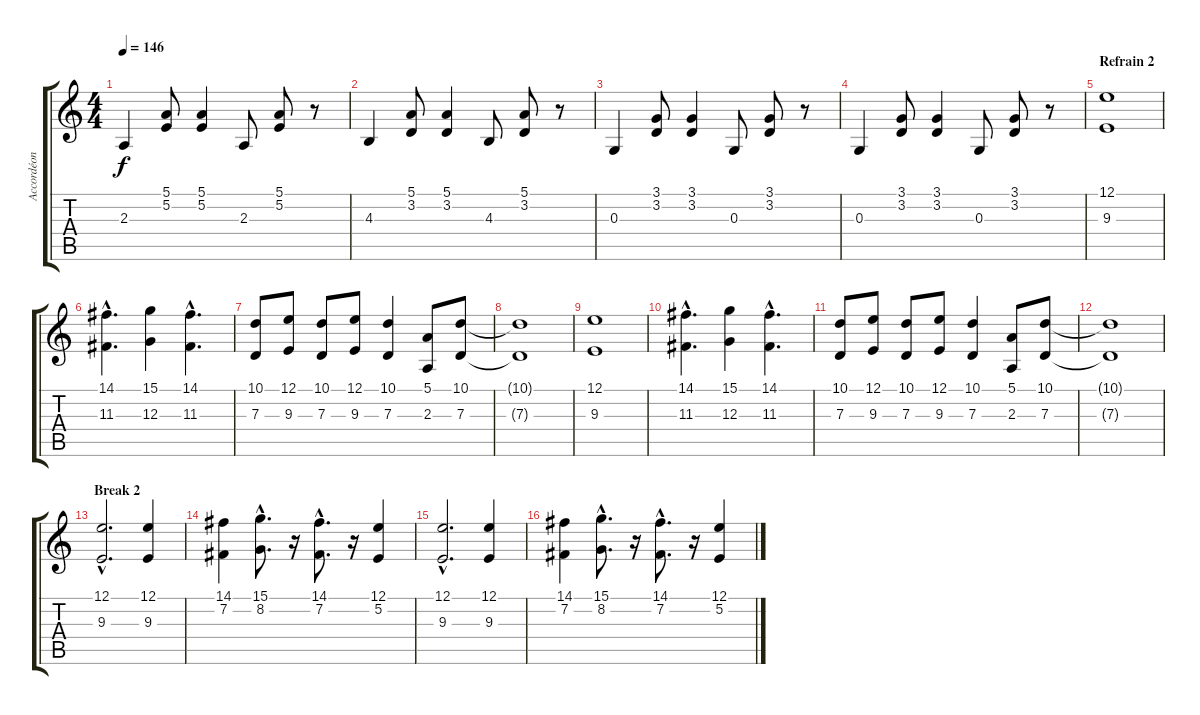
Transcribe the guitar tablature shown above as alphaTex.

\track ("Accordéon" "Accordéon") {instrument accordion}
\staff {score tabs}
\tuning (E4 B3 G3 D3 A2 E2) {hide}
\ts (4 4)
\tempo 146
\clef g2
\ks c
2.3.4{dy f} (5.1 5.2).8 (5.1 5.2).4 2.3.8 (5.1 5.2).8 r.8 |
4.3.4 (5.1 3.2).8 (5.1 3.2).4 4.3.8 (5.1 3.2).8 r.8 |
0.3.4 (3.1 3.2).8 (3.1 3.2).4 0.3.8 (3.1 3.2).8 r.8 |
0.3.4 (3.1 3.2).8 (3.1 3.2).4 0.3.8 (3.1 3.2).8 r.8 |
\section ("" "Refrain 2")
(12.1 9.3).1 |
(14.1{hac} 11.3{hac}).4{d} (15.1 12.3).4 (14.1{hac} 11.3{hac}).4{d} |
(10.1 7.3).8 (12.1 9.3).8 (10.1 7.3).8 (12.1 9.3).8 (10.1 7.3).4 (5.1 2.3).8 (10.1 7.3).8 |
(10.1{t} 7.3{t}).1 |
(12.1 9.3).1 |
(14.1{hac} 11.3{hac}).4{d} (15.1 12.3).4 (14.1{hac} 11.3{hac}).4{d} |
(10.1 7.3).8 (12.1 9.3).8 (10.1 7.3).8 (12.1 9.3).8 (10.1 7.3).4 (5.1 2.3).8 (10.1 7.3).8 |
(10.1{t} 7.3{t}).1 |
\section ("" "Break 2")
(12.1{hac} 9.3{hac}).2{d} (12.1 9.3).4 |
(14.1 7.2).4 (15.1{hac} 8.2{hac}).8{d} r.16 (14.1{hac} 7.2{hac}).8{d} r.16 (12.1 5.2).4 |
(12.1{hac} 9.3{hac}).2{d} (12.1 9.3).4 |
(14.1 7.2).4 (15.1{hac} 8.2{hac}).8{d} r.16 (14.1{hac} 7.2{hac}).8{d} r.16 (12.1 5.2).4
